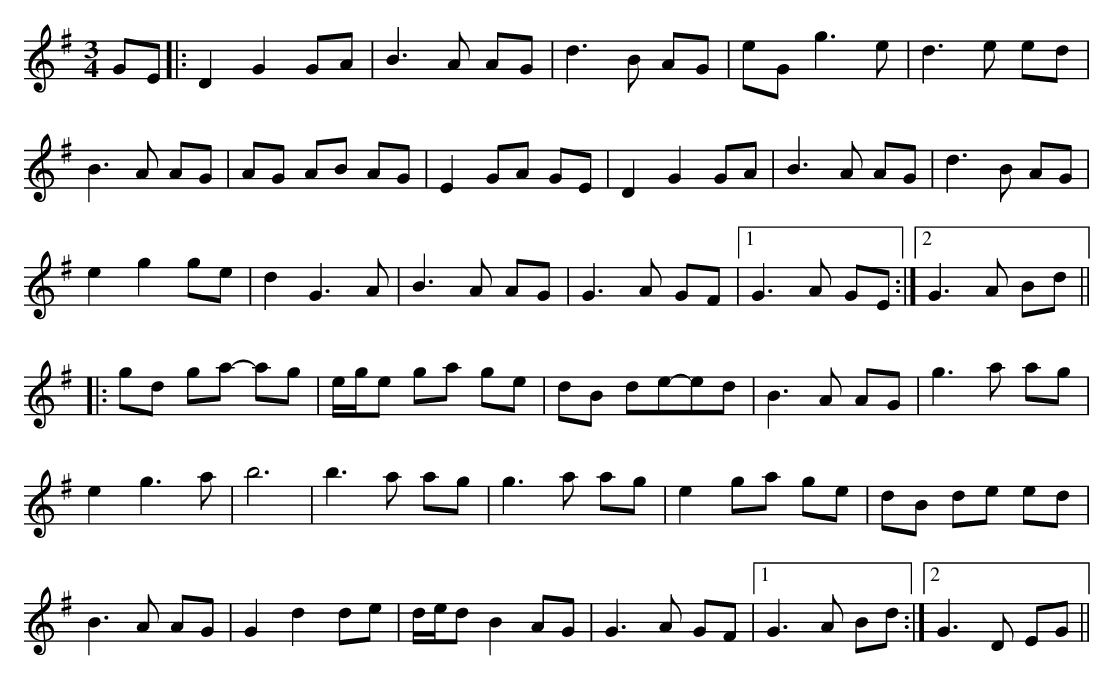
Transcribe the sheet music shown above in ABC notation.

X:1
M:3/4
K:G
GE|:D2 G2 GA|B3A AG|d3B AG|eGg3e|d3e ed|
B3A AG|AG AB AG|E2GA GE|D2 G2GA|B3A AG|d3B AG|
e2g2ge|d2G3A|B3A AG|G3A GF-|1 G3 A GE:|2 G3A Bd||
|:gd ga- ag|e/g/e ga ge|dB de-ed|B3A AG|g3 a ag|
e2g3a|b6|b3a ag|g3 a ag|e2 ga ge|dB de ed|
B3 A AG|G2d2de|d/e/d B2AG|G3A GF|1 G3A Bd:|2 G3 D EG||
